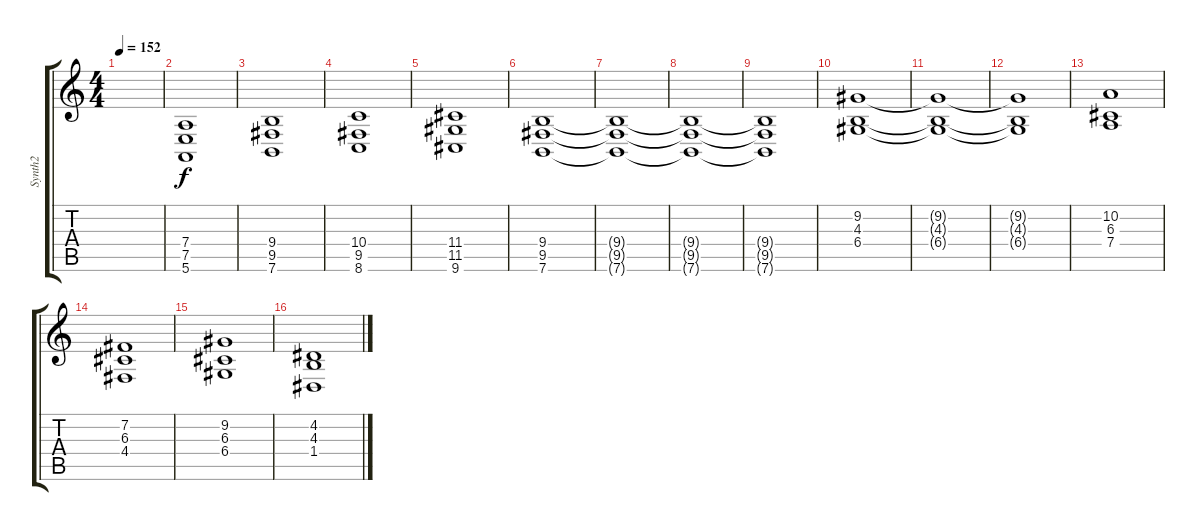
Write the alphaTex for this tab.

\track ("Synth2" "Synth2") {instrument synthstrings2}
\staff {score tabs}
\tuning (E4 B3 G3 D3 A2 E2) {hide}
\ts (4 4)
\tempo 152
\clef g2
\ks c
|
(7.4 7.5 5.6).1 |
(9.4 9.5 7.6).1 |
(10.4 9.5 8.6).1 |
(11.4 11.5 9.6).1 |
(9.4 9.5 7.6).1 |
(9.4{t} 9.5{t} 7.6{t}).1 |
(9.4{t} 9.5{t} 7.6{t}).1 |
(9.4{t} 9.5{t} 7.6{t}).1 |
(9.2 4.3 6.4).1 |
(9.2{t} 4.3{t} 6.4{t}).1 |
(9.2{t} 4.3{t} 6.4{t}).1 |
(10.2 6.3 7.4).1 |
(7.2 6.3 4.4).1 |
(9.2 6.3 6.4).1 |
(4.2 4.3 1.4).1
